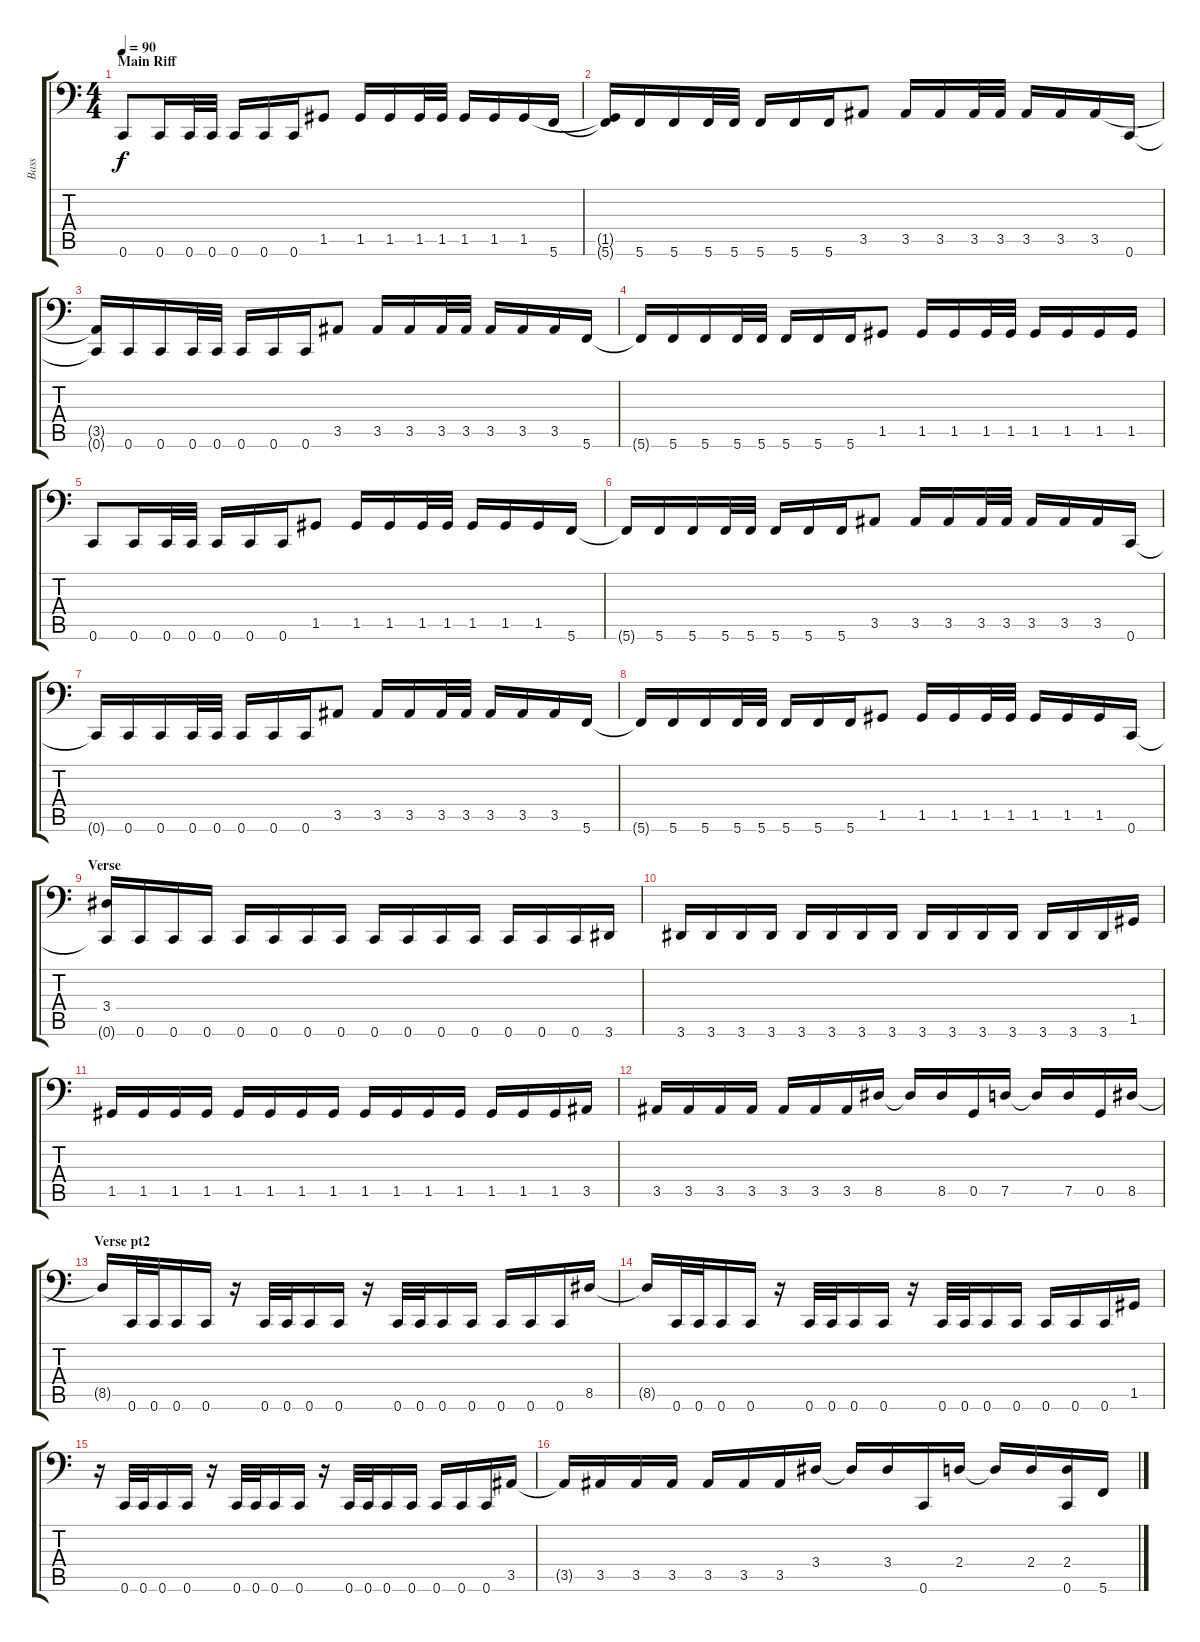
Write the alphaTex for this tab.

\track ("Bass" "Bass") {instrument electricbasspick}
\staff {score tabs}
\tuning (C3 G2 F2 C2 G1 C1) {hide}
\ts (4 4)
\section ("" "Main Riff")
\tempo 90
\clef f4
\ks c
0.6.8{dy f instrument electricbasspick} 0.6.16 0.6.32 0.6.32 0.6.16 0.6.16 0.6.16 1.5.8 1.5.16 1.5.16 1.5.32 1.5.32 1.5.16 1.5.16 1.5.16 5.6.16 |
(1.5{t} 5.6{t}).16 5.6.16 5.6.16 5.6.32 5.6.32 5.6.16 5.6.16 5.6.16 3.5.8 3.5.16 3.5.16 3.5.32 3.5.32 3.5.16 3.5.16 3.5.16 0.6.16 |
(3.5{t} 0.6{t}).16 0.6.16 0.6.16 0.6.32 0.6.32 0.6.16 0.6.16 0.6.16 3.5.8 3.5.16 3.5.16 3.5.32 3.5.32 3.5.16 3.5.16 3.5.16 5.6.16 |
5.6{t}.16 5.6.16 5.6.16 5.6.32 5.6.32 5.6.16 5.6.16 5.6.16 1.5.8 1.5.16 1.5.16 1.5.32 1.5.32 1.5.16 1.5.16 1.5.16 1.5.16 |
0.6.8 0.6.16 0.6.32 0.6.32 0.6.16 0.6.16 0.6.16 1.5.8 1.5.16 1.5.16 1.5.32 1.5.32 1.5.16 1.5.16 1.5.16 5.6.16 |
5.6{t}.16 5.6.16 5.6.16 5.6.32 5.6.32 5.6.16 5.6.16 5.6.16 3.5.8 3.5.16 3.5.16 3.5.32 3.5.32 3.5.16 3.5.16 3.5.16 0.6.16 |
0.6{t}.16 0.6.16 0.6.16 0.6.32 0.6.32 0.6.16 0.6.16 0.6.16 3.5.8 3.5.16 3.5.16 3.5.32 3.5.32 3.5.16 3.5.16 3.5.16 5.6.16 |
5.6{t}.16 5.6.16 5.6.16 5.6.32 5.6.32 5.6.16 5.6.16 5.6.16 1.5.8 1.5.16 1.5.16 1.5.32 1.5.32 1.5.16 1.5.16 1.5.16 0.6.16 |
\section ("" "Verse")
(3.4 0.6{t}).16 0.6.16 0.6.16 0.6.16 0.6.16 0.6.16 0.6.16 0.6.16 0.6.16 0.6.16 0.6.16 0.6.16 0.6.16 0.6.16 0.6.16 3.6.16 |
3.6.16 3.6.16 3.6.16 3.6.16 3.6.16 3.6.16 3.6.16 3.6.16 3.6.16 3.6.16 3.6.16 3.6.16 3.6.16 3.6.16 3.6.16 1.5.16 |
1.5.16 1.5.16 1.5.16 1.5.16 1.5.16 1.5.16 1.5.16 1.5.16 1.5.16 1.5.16 1.5.16 1.5.16 1.5.16 1.5.16 1.5.16 3.5.16 |
3.5.16 3.5.16 3.5.16 3.5.16 3.5.16 3.5.16 3.5.16 8.5.16 8.5{t}.16 8.5.16 0.5.16 7.5.16 7.5{t}.16 7.5.16 0.5.16 8.5.16 |
\section ("" "Verse pt2")
8.5{t}.16 0.6.32 0.6.32 0.6.16 0.6.16 r.16 0.6.32 0.6.32 0.6.16 0.6.16 r.16 0.6.32 0.6.32 0.6.16 0.6.16 0.6.16 0.6.16 0.6.16 8.5.16 |
8.5{t}.16 0.6.32 0.6.32 0.6.16 0.6.16 r.16 0.6.32 0.6.32 0.6.16 0.6.16 r.16 0.6.32 0.6.32 0.6.16 0.6.16 0.6.16 0.6.16 0.6.16 1.5.16 |
r.16 0.6.32 0.6.32 0.6.16 0.6.16 r.16 0.6.32 0.6.32 0.6.16 0.6.16 r.16 0.6.32 0.6.32 0.6.16 0.6.16 0.6.16 0.6.16 0.6.16 3.5.16 |
3.5{t}.16 3.5.16 3.5.16 3.5.16 3.5.16 3.5.16 3.5.16 3.4.16 3.4{t}.16 3.4.16 0.6.16 2.4.16 2.4{t}.16 2.4.16 (2.4 0.6).16 5.6.16
